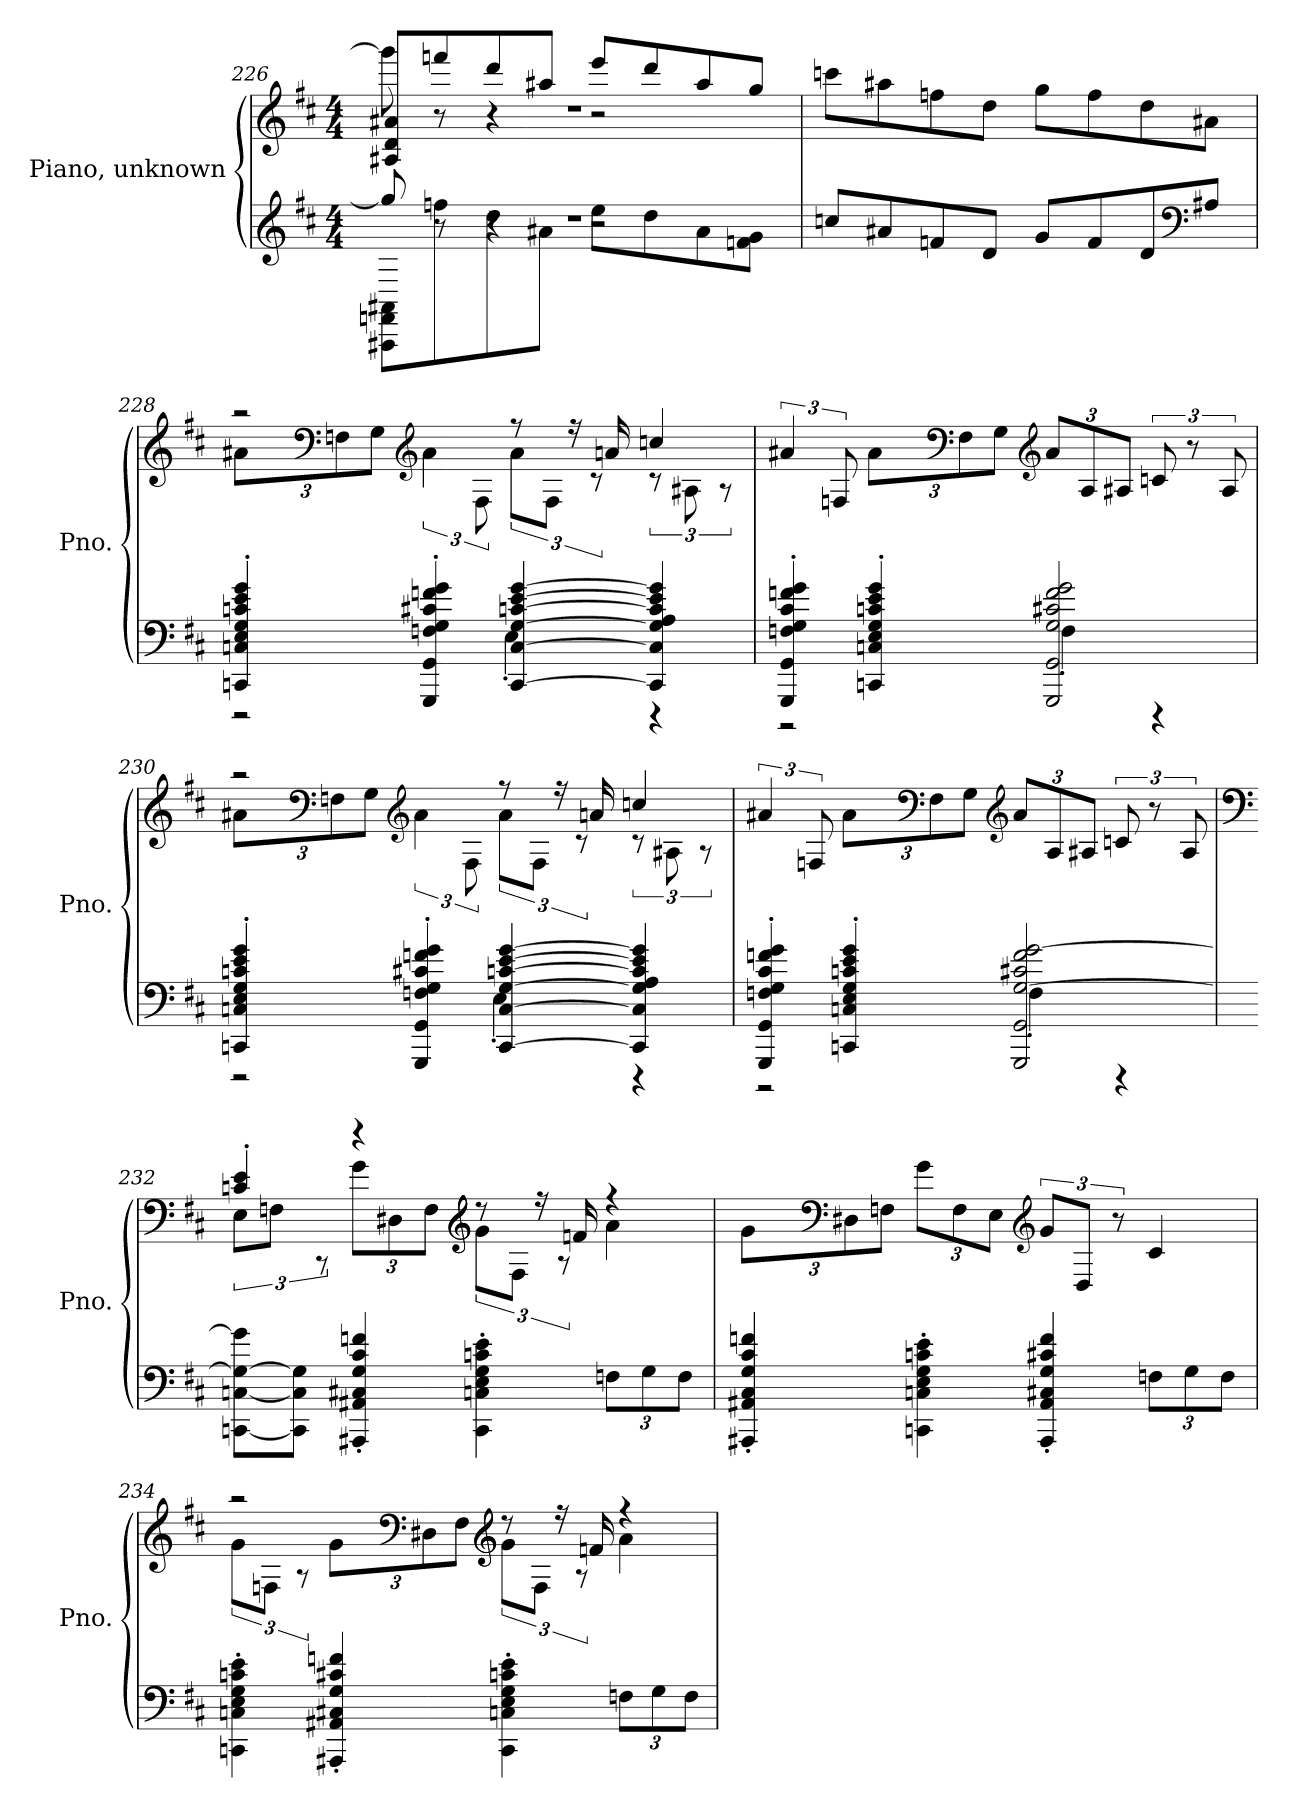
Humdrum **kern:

**kern	**kern
*part1	*part1
*staff2	*staff1
*I"Piano, unknown	*
*I'Pno.	*
*clefG2	*clefG2
*k[f#c#]	*k[f#c#]
*M4/4	*M4/4
=226	=226
*^	*^
*	*^	*	*^
1r	8AAA#X\ 8FFn\ 8AA#X\L	8gg/]	1r	8ggg\]	8A#X/ 8d/ 8a#X/L
.	8ffn\	8r	.	8r	8fffn/
.	8dd\	4r	.	4r	8ddd/
.	8a#X\J	.	.	.	8aa#X/J
.	8ee\L	2r	.	2r	8eee/L
.	8dd\	.	.	.	8ddd/
.	8a#\	.	.	.	8aa#/
.	8fn\ 8g\J	.	.	.	8gg/J
*v	*v	*v	*	*	*
*	*v	*v	*v
!!LO:LB:g=z
=227	=227
8ccn/L	8cccn\L
8a#X/	8aa#X\
8fn/	8ffn\
8d/J	8dd\J
8g/L	8gg\L
8f/	8ff\
8d/	8dd\
*clefF4	*
8A#X/J	8a#X\J
=228	=228
*^	*^
*	*	*	*Xbrackettup
4CCn/' 4Cn/' 4E/' 4G/' 4cn/' 4e/' 4g/'	2r	2r	12a#X\L
*	*	*clefF4	*
.	.	.	12Fn\
.	.	.	12G\J
*	*	*clefG2	*
*	*	*	*brackettup
4GGG/' 4GG/' 4Fn/' 4G/' 4c#X/' 4fn/' 4g/'	.	.	6a#\
.	.	.	12F\
[4CC/ [4C/ [4G/ [4cn/ [4e/ [4g/	4E'\	8r	12a#\L
.	.	.	12F\J
.	.	16r	.
.	.	.	12r
.	.	16an/	.
4CC/] 4C/] 4G/] 4A/ 4c/] 4e/] 4g/]	4r	4ccn/	12r
.	.	.	12A#X\
.	.	.	12r
*	*	*v	*v
!!LO:PB:g=z
=229	=229	=229
4GGG/' 4GG/' 4Fn/' 4G/' 4c#/' 4fn/' 4g/'	2r	6a#X/
.	.	12Fn/
*	*	*Xbrackettup
4CCn/' 4Cn/' 4E/' 4G/' 4cn/' 4e/' 4g/'	.	12a#\L
*	*	*clefF4
.	.	12F\
.	.	12G\J
*	*	*clefG2
2GGG/ 2GG/ 2G/ 2c#X/ 2f/ 2g/	4F'\	12a#/L
.	.	12A/
.	.	12A#X/J
*	*	*brackettup
.	4r	12cn/
.	.	12r
.	.	12A#/
=230	=230	=230
*	*	*^
*	*	*	*Xbrackettup
4CCn/' 4Cn/' 4E/' 4G/' 4cn/' 4e/' 4g/'	2r	2r	12a#X\L
*	*	*clefF4	*
.	.	.	12Fn\
.	.	.	12G\J
*	*	*clefG2	*
*	*	*	*brackettup
4GGG/' 4GG/' 4Fn/' 4G/' 4c#X/' 4fn/' 4g/'	.	.	6a#\
.	.	.	12F\
[4CC/ [4C/ [4G/ [4cn/ [4e/ [4g/	4E'\	8r	12a#\L
.	.	.	12F\J
.	.	16r	.
.	.	.	12r
.	.	16an/	.
4CC/] 4C/] 4G/] 4A/ 4c/] 4e/] 4g/]	4r	4ccn/	12r
.	.	.	12A#X\
.	.	.	12r
*	*	*v	*v
!!LO:LB:g=z
=231	=231	=231
4GGG/' 4GG/' 4Fn/' 4G/' 4c#/' 4fn/' 4g/'	2r	6a#X/
.	.	12Fn/
*	*	*Xbrackettup
4CCn/' 4Cn/' 4E/' 4G/' 4cn/' 4e/' 4g/'	.	12a#\L
*	*	*clefF4
.	.	12F\
.	.	12G\J
*	*	*clefG2
2GGG/ 2GG/ [2G/ 2c#X/ 2f/ [2g/	4F'\	12a#/L
.	.	12A/
.	.	12A#X/J
*	*	*brackettup
.	4r	12cn/
.	.	12r
.	.	12A#/
*v	*v	*
=232	=232
*	*clefF4
*	*^
[8CCn\ [8Cn\ 8G\_ 8g\]L	4cn/' 4e/'	12E\L
.	.	12Fn\J
8CC\] 8C\] 8G\]J	.	.
.	.	12r
*	*	*Xbrackettup
4AAA#X/' 4AA#X/' 4C#X/' 4G/' 4c#/' 4fn/'	4r	12g\L
.	.	12D#X\
.	.	12F\J
*	*clefG2	*
*	*	*brackettup
4CC\' 4Cn\' 4E\' 4G\' 4cn\' 4e\'	8r	12g\L
.	.	12F\J
.	16r	.
.	.	12r
.	16fn/	.
*Xbrackettup	*	*
12Fn\L	4r	4a\
12G\	.	.
12F\J	.	.
*	*v	*v
!!LO:LB:g=z
=233	=233
*	*Xbrackettup
4AAA#X/' 4AA#X/' 4C#/' 4G/' 4c#/' 4fn/'	12g\L
*	*clefF4
.	12D#X\
.	12Fn\J
4CCn\' 4Cn\' 4E\' 4G\' 4cn\' 4e\'	12g\L
.	12F\
.	12E\J
*	*clefG2
*	*brackettup
4AAA#/' 4AA#/' 4C#X/' 4G/' 4c#X/' 4f/'	12g/L
.	12D#/J
.	12r
12Fn\L	4c#/
12G\	.
12F\J	.
=234	=234
*	*^
4CCn\' 4Cn\' 4E\' 4G\' 4cn\' 4e\'	2r	12g\L
.	.	12Fn\J
.	.	12r
*	*	*Xbrackettup
4AAA#X/' 4AA#X/' 4C#X/' 4G/' 4c#X/' 4fn/'	.	12g\L
*	*clefF4	*
.	.	12D#X\
.	.	12F\J
*	*clefG2	*
*	*	*brackettup
4CC\' 4Cn\' 4E\' 4G\' 4cn\' 4e\'	8r	12g\L
.	.	12F\J
.	16r	.
.	.	12r
.	16fn/	.
12Fn\L	4r	4a\
12G\	.	.
12F\J	.	.
*	*v	*v
=	=
*-	*-
